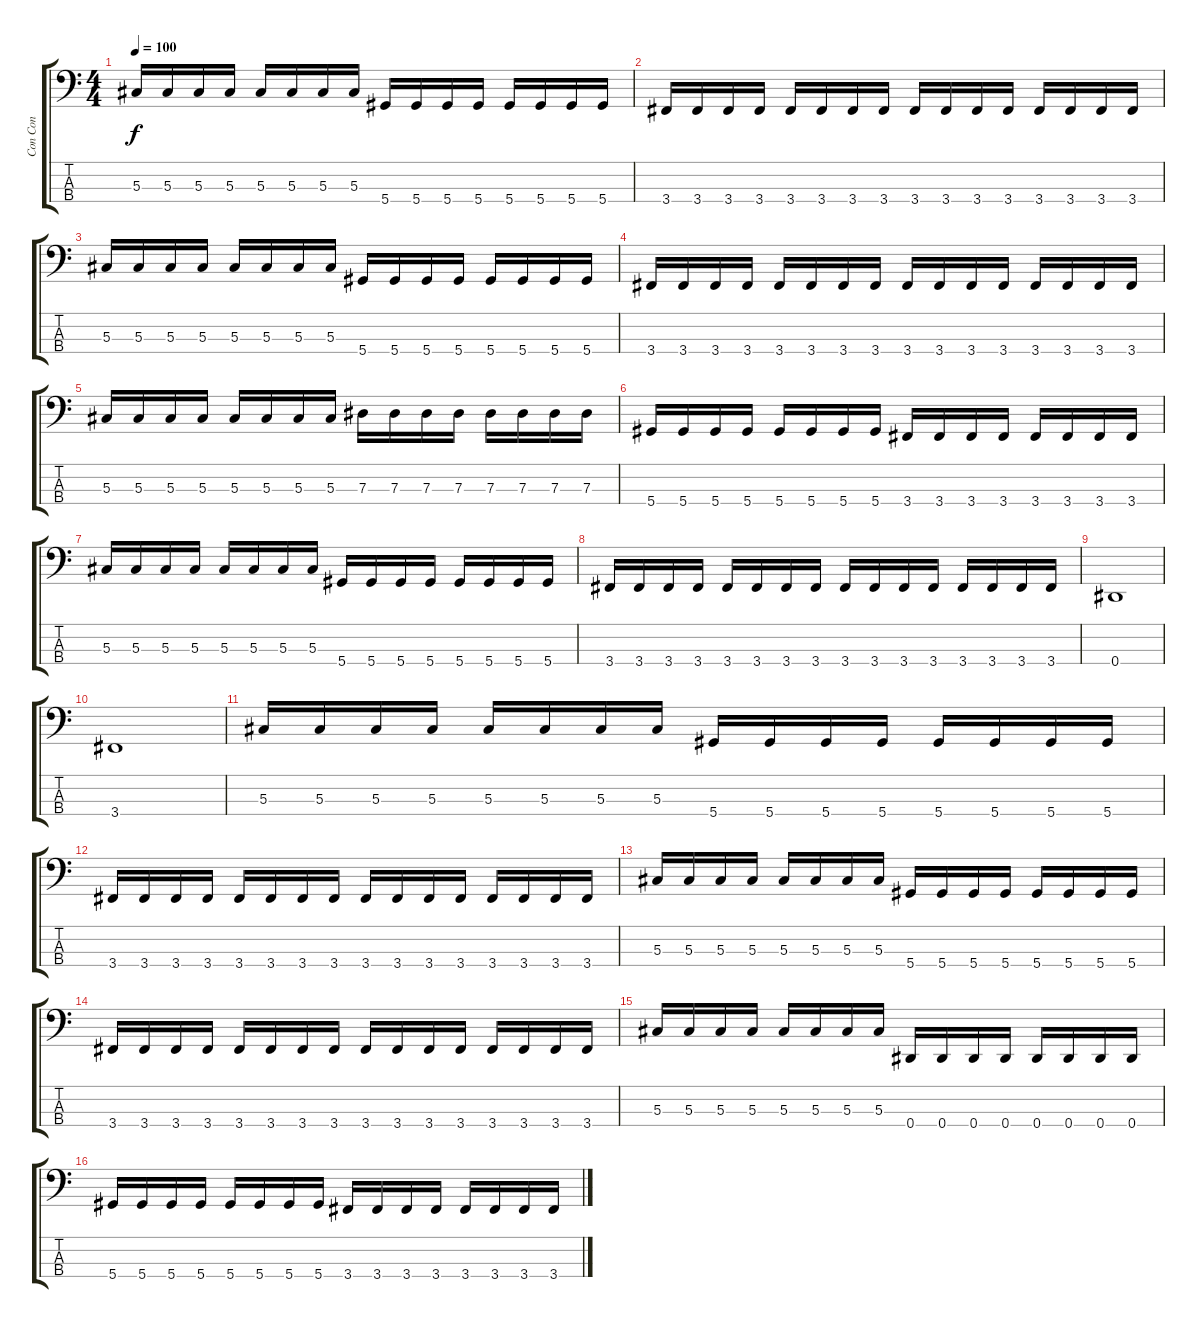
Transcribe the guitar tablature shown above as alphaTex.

\track ("Con Con" "Con Con") {instrument electricbasspick}
\staff {score tabs}
\tuning (Gb2 Db2 Ab1 Eb1) {hide}
\ts (4 4)
\tempo 100
\clef f4
\ks c
5.3.16{dy f instrument electricbasspick} 5.3.16 5.3.16 5.3.16 5.3.16 5.3.16 5.3.16 5.3.16 5.4.16 5.4.16 5.4.16 5.4.16 5.4.16 5.4.16 5.4.16 5.4.16 |
3.4.16 3.4.16 3.4.16 3.4.16 3.4.16 3.4.16 3.4.16 3.4.16 3.4.16 3.4.16 3.4.16 3.4.16 3.4.16 3.4.16 3.4.16 3.4.16 |
5.3.16 5.3.16 5.3.16 5.3.16 5.3.16 5.3.16 5.3.16 5.3.16 5.4.16 5.4.16 5.4.16 5.4.16 5.4.16 5.4.16 5.4.16 5.4.16 |
3.4.16 3.4.16 3.4.16 3.4.16 3.4.16 3.4.16 3.4.16 3.4.16 3.4.16 3.4.16 3.4.16 3.4.16 3.4.16 3.4.16 3.4.16 3.4.16 |
5.3.16 5.3.16 5.3.16 5.3.16 5.3.16 5.3.16 5.3.16 5.3.16 7.3.16 7.3.16 7.3.16 7.3.16 7.3.16 7.3.16 7.3.16 7.3.16 |
5.4.16 5.4.16 5.4.16 5.4.16 5.4.16 5.4.16 5.4.16 5.4.16 3.4.16 3.4.16 3.4.16 3.4.16 3.4.16 3.4.16 3.4.16 3.4.16 |
5.3.16 5.3.16 5.3.16 5.3.16 5.3.16 5.3.16 5.3.16 5.3.16 5.4.16 5.4.16 5.4.16 5.4.16 5.4.16 5.4.16 5.4.16 5.4.16 |
3.4.16 3.4.16 3.4.16 3.4.16 3.4.16 3.4.16 3.4.16 3.4.16 3.4.16 3.4.16 3.4.16 3.4.16 3.4.16 3.4.16 3.4.16 3.4.16 |
0.4.1 |
3.4.1 |
5.3.16 5.3.16 5.3.16 5.3.16 5.3.16 5.3.16 5.3.16 5.3.16 5.4.16 5.4.16 5.4.16 5.4.16 5.4.16 5.4.16 5.4.16 5.4.16 |
3.4.16 3.4.16 3.4.16 3.4.16 3.4.16 3.4.16 3.4.16 3.4.16 3.4.16 3.4.16 3.4.16 3.4.16 3.4.16 3.4.16 3.4.16 3.4.16 |
5.3.16 5.3.16 5.3.16 5.3.16 5.3.16 5.3.16 5.3.16 5.3.16 5.4.16 5.4.16 5.4.16 5.4.16 5.4.16 5.4.16 5.4.16 5.4.16 |
3.4.16 3.4.16 3.4.16 3.4.16 3.4.16 3.4.16 3.4.16 3.4.16 3.4.16 3.4.16 3.4.16 3.4.16 3.4.16 3.4.16 3.4.16 3.4.16 |
5.3.16 5.3.16 5.3.16 5.3.16 5.3.16 5.3.16 5.3.16 5.3.16 0.4.16 0.4.16 0.4.16 0.4.16 0.4.16 0.4.16 0.4.16 0.4.16 |
5.4.16 5.4.16 5.4.16 5.4.16 5.4.16 5.4.16 5.4.16 5.4.16 3.4.16 3.4.16 3.4.16 3.4.16 3.4.16 3.4.16 3.4.16 3.4.16
